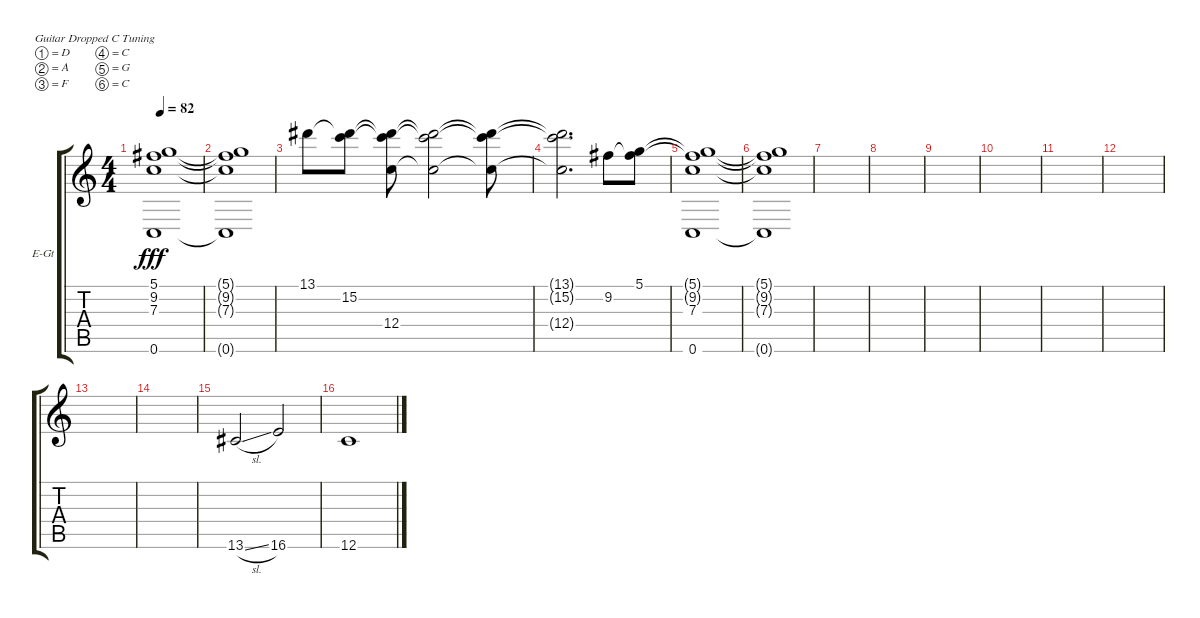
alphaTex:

\bracketExtendMode groupsimilarinstruments
\firstSystemTrackNameOrientation horizontal
\otherSystemsTrackNameOrientation horizontal
\track ("Adam - Solo" "E-Gt") {instrument overdrivenguitar}
\staff {score tabs}
\tuning (D4 A3 F3 C3 G2 C2)
\ts (4 4)
\tempo 82
\clef g2
\ks c
(7.3 0.6 9.2{t} 5.1{t}).1{dy fff} |
(0.6{t} 7.3{t} 9.2{t} 5.1{t}).1 |
13.1.8 (15.2 13.1{t}).8 (12.4 13.1{t} 15.2{t}).8 (13.1{t} 15.2{t} 12.4{t}).2 (13.1{t} 15.2{t} 12.4{t}).8 |
(13.1{t} 15.2{t} 12.4{t}).2{d} 9.2.8 (5.1 9.2{t}).8 |
(7.3 0.6 9.2{t} 5.1{t}).1 |
(0.6{t} 7.3{t} 9.2{t} 5.1{t}).1 |
|
|
|
|
|
|
|
|
13.6{sl}.2 16.6.2 |
12.6.1
